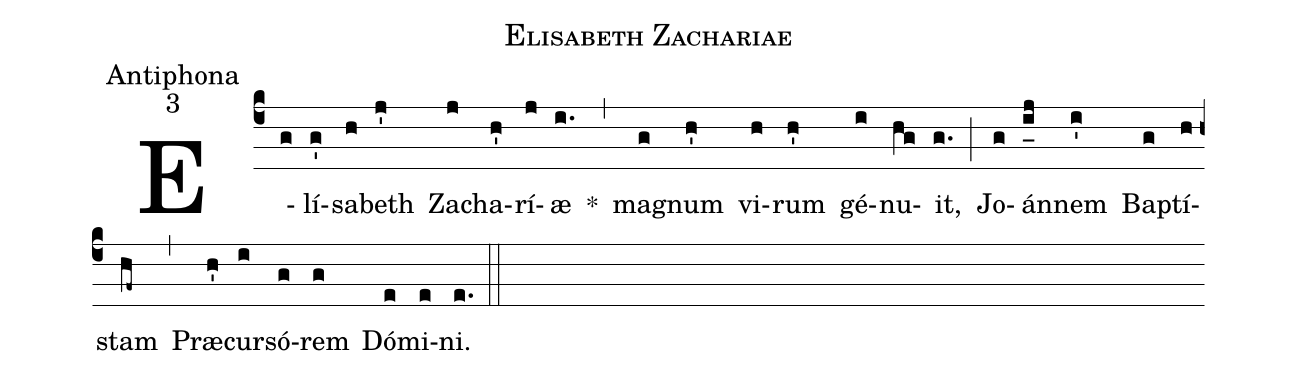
name:Elisabeth Zachariae;
office-part:Antiphona;
mode:3;
%%
(c4) E(g)lí(g')sa(h)beth(j') Za(j)cha(h')rí(j)æ(i.) *(,) ma(g)gnum(h') vi(h)rum(h') gé(i)nu(hg)it,(g.) (;) Jo(g)án(i_[uh:l]j)nem(i') Ba(g)ptí(h)stam(hf~) (,) Præ(h')cur(i)só(g)rem(g) Dó(e)mi(e)ni.(e.) (::)
%<eu>E(j) u(j) o(j) u(h) a(j) e.</eu>(ih..) (::)
